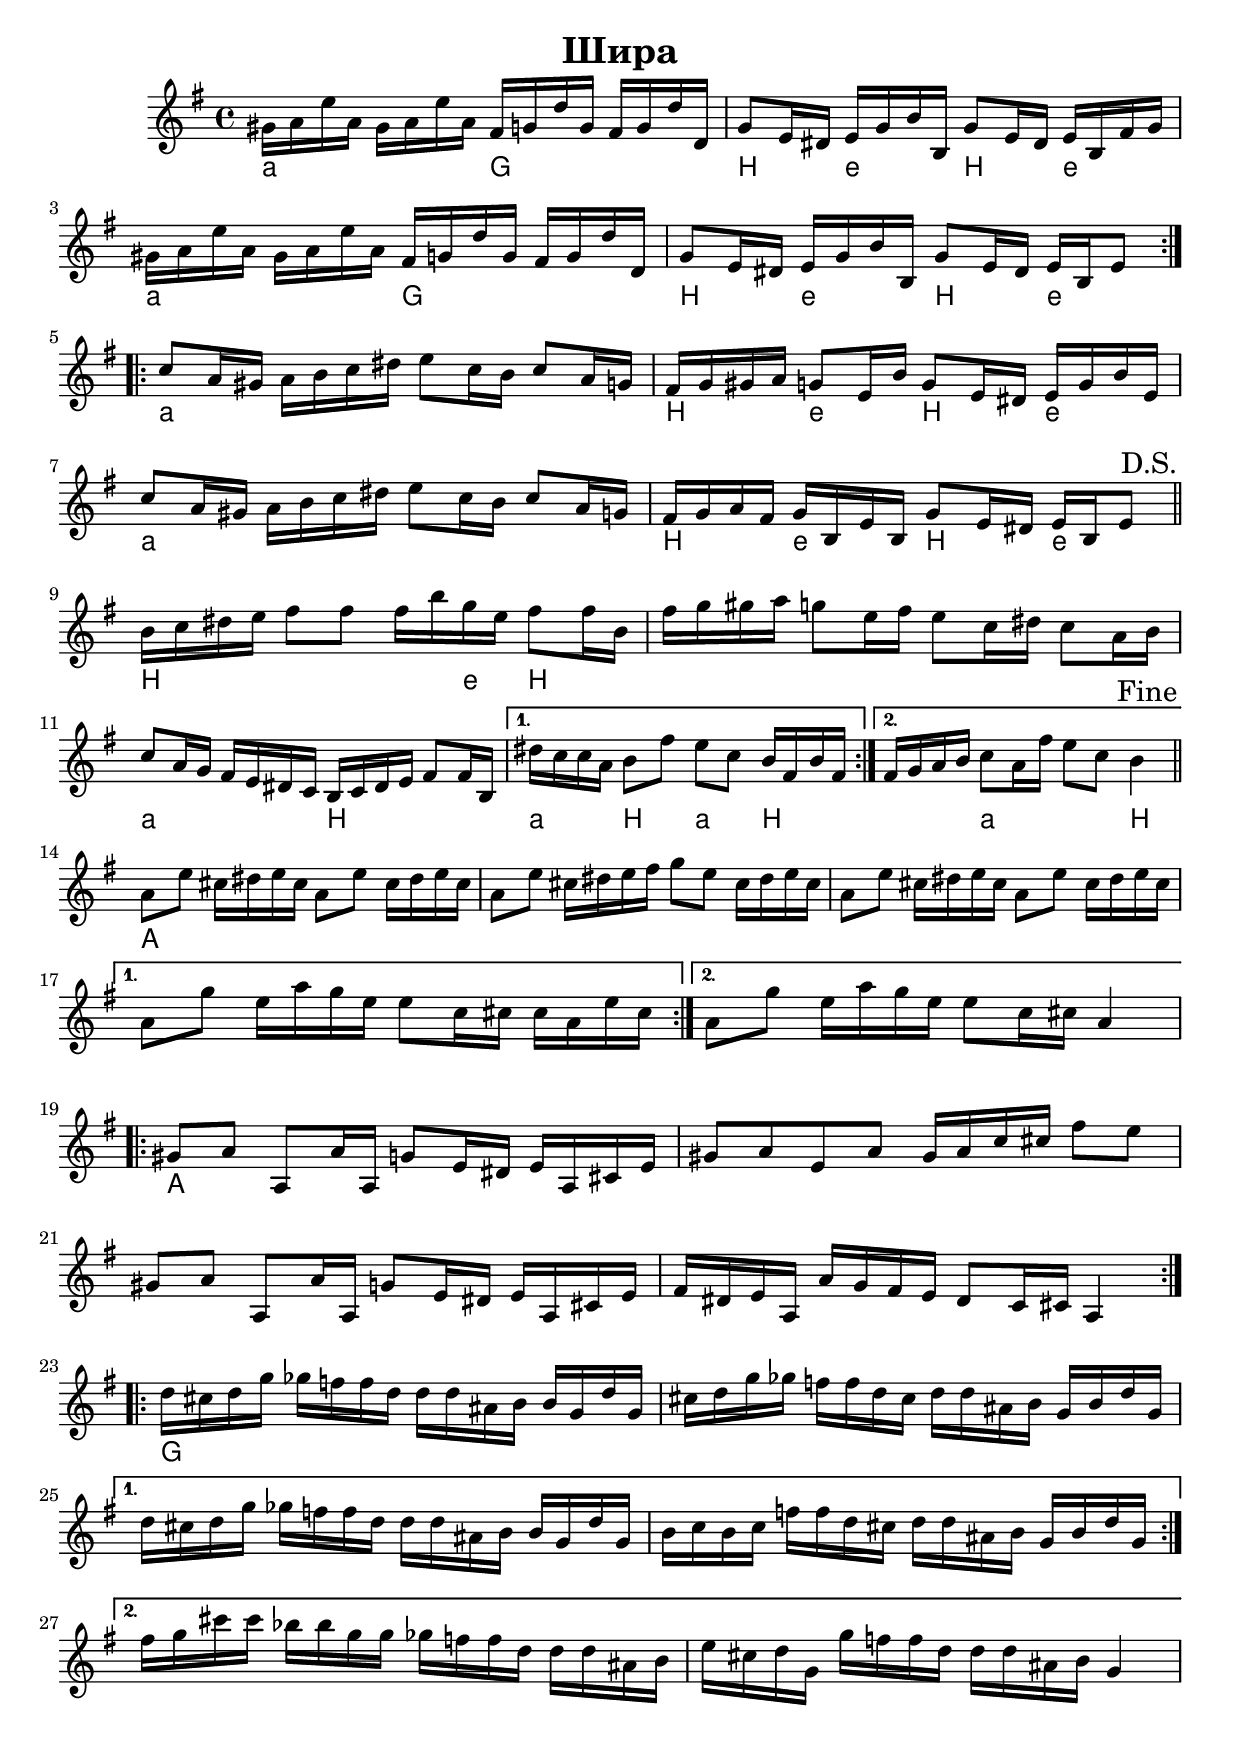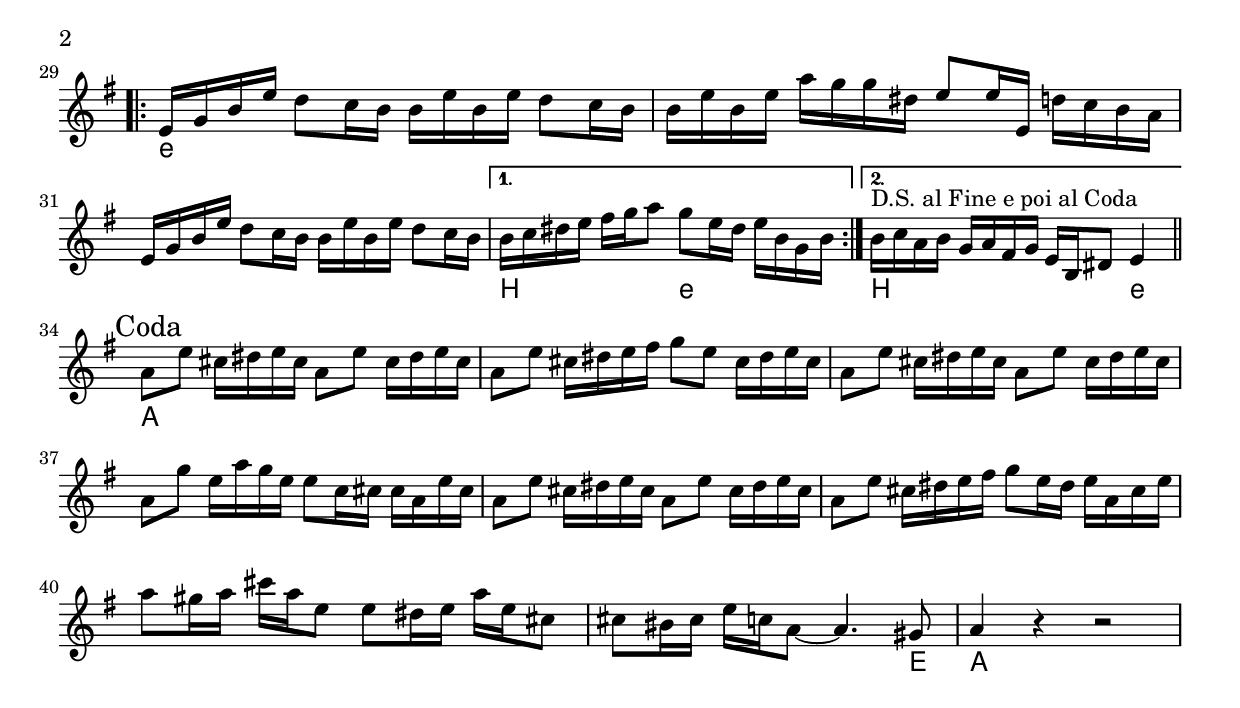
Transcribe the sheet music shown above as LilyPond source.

\version "2.16.2"
\include "deutsch.ly"

i = \relative c''{
  ais16 h fis' h,   ais h fis' h,   gis a e' a,   gis a e' e, |
  a8 fis16 eis   fis a cis cis,   a'8 fis16 eis   fis cis gis' a |

  ais16 h fis' h,   ais h fis' h,   gis a e' a,   gis a e' e, |
  a8 fis16 eis   fis a cis cis,   a'8 fis16 eis   fis cis fis8 |
}

iChords = \chordmode {
  h2:m a2 |
  cis4 fis4:m cis4 fis4:m |
  h2:m a2 |
  cis4 fis4:m cis4 fis4:m |
}

%******************************************************************************
iiPartI = \relative c'' {
  d8 h16 ais   h cis d eis   fis8 d16 cis   d8 h16 a |
}
iiPartII = \relative c'' {
  gis16 a ais h   a8 fis16 cis'   a8 fis16 eis   fis a cis fis,|
}
iiPartIII = \relative c'' {
  gis16 a h gis   a cis, fis cis   a'8 fis16 eis   fis cis fis8
}
ii = {
  \iiPartI \iiPartII \iiPartI \iiPartIII
}
iiChords = \chordmode {
  h2:m s2 |
  cis4 fis4:m cis4 fis4:m |
  h2:m s2 |
  cis4 fis4:m cis4 fis4:m |
}
%******************************************************************************
iii =  \relative c'' {
  cis16 d eis fis   gis8 gis8   gis16 cis a fis   gis8 gis16 cis, |
  gis'16 a ais h   a8 fis16 gis   fis8 d16 eis   d8 h16 cis |
  d8 h16 a   gis fis eis d   cis d eis fis   gis8 gis16 cis, |
}
iiiVoltaI = \relative c'' {
  eis16 d d h   cis8 gis'   fis8 d   cis16 gis cis gis |
}
iiiVoltaII = \relative c'' {
  gis16 a h cis   d8 h16 gis'   fis8 d   cis4 |
}
iiiChords = \chordmode {
  cis2 s8 fis8:m cis4 |
  cis4 s4 s2 |
  h2:m cis2 |
}
iiiVoltaIChords = \chordmode {
  h4:m cis4 h4:m cis4 |
}
iiiVoltaIIChords = \chordmode {
  cis4 h4:m s4 cis4 |
}
%******************************************************************************
ivPartI = \relative c'' {
  h8 fis'8    dis16 eis fis dis   h8 fis'8   dis16 eis fis dis |
}
ivPartII = \relative c'' {
  h8 fis'8   dis16 eis fis gis   a8 fis   dis16 eis fis dis |
}
iv = {
  \ivPartI \ivPartII \ivPartI
}
ivVoltaI = \relative c'' {
  h8 a'   fis16 h a fis   fis8 d16 dis   dis h fis' dis |
}
ivVoltaII = \relative c'' {
  h8 a'   fis16 h a fis   fis8 d16 dis   h4 |
}
ivChords = \chordmode {
  h4 s4 s2 |
  s1 |
  s1 |
}
ivVoltaIChords = \chordmode {
  s1 |
}
ivVoltaIIChords = \chordmode {
  s1 |
}
%******************************************************************************
vPartI = \relative c'' {
  ais8 h   h, h'16 h,   a'8 fis16 eis   fis h, dis fis |
}
vPartII = \relative c'' {
  ais8 h   fis h   ais16 h d dis   gis8 fis |
}
vPartIII = \relative c'' {
  gis16 eis fis h,   h'16 a gis fis   eis8 d16 dis  h4 |
}
v = {
  \vPartI \vPartII \vPartI \vPartIII
}

vChords = \chordmode {
  h4 s4 s2 |
  s1 |
  s1 |
  s1 |
}
%******************************************************************************
viPartI = \relative c'' {
  e16 dis e a   as g g e   e e his cis   cis a e' a, |
}
viPartII = \relative c'' {
  dis16 e a as   g g e dis   e e his cis   a cis e a, |
}
viPartIII = \relative c'' {
  cis16 d cis d   g g e dis   e e his cis   a cis e a, |
}
viPartIV = \relative c''' {
  gis16 a dis dis   c c a a   as g g e    e e his cis |
  fis16 dis e a,   a' g g e   e e his cis a4 |
}
vi = {
  \viPartI \viPartII
}
viVoltaI = {
  \viPartI \viPartIII
}
viVoltaII = {
  \viPartIV
}
viChords = \chordmode {
  a2 s2 |
  s1 |
}
viVoltaIChords = \chordmode {
  s1 |
  s1 |
}
viVoltaIIChords = \chordmode {
  s1 |
  s1 |
}
%******************************************************************************
viiPartI = \relative c' {
  fis16 a cis fis   e8 d16 cis   cis16 fis cis fis   e8 d16 cis |
}
viiPartII = \relative c'' {
  cis16 fis cis fis   h a a eis   fis8 fis16 fis,   e' d cis h |
}
vii = {
  \viiPartI \viiPartII \viiPartI
}
viiVoltaI = \relative c'' {
  cis16 d eis fis   gis a h8   a8 fis16 eis   fis cis a cis |
}
viiVoltaII = \relative c'' {
  cis16 ^ "D.S. al Fine e poi al Coda" d h cis   a h gis a   fis cis eis8   fis4 |
}
viiChords = \chordmode {
  fis2:m s2 |
  s1 |
  s1 |
}
viiVoltaIChords = \chordmode {
  cis2 fis2:m |
}
viiVoltaIIChords = \chordmode {
  cis2. fis4:m |
}
%******************************************************************************

viii = \relative c'' {
  h8 fis'   dis16 eis fis dis   h8 fis'   dis16 eis fis dis
  h8 fis'   dis16 eis fis gis   a8 fis16 eis   fis h, dis fis |
  h8 ais16 h   dis h fis8   fis8 eis16 fis   h fis dis8 |
  dis8 cisis16 dis   fis d h8 ~ h4. ais8 | h4 r4 r2 |
}
viiiChords = \chordmode {
  h2 s2 |
  s1 |
  s1 |
  s1 |
  s1 |
  s1 |
  s1 |
  h2.. fis8 |
  h2 s2 |
}

sziraMelody =  {
  \key fis \minor

  \repeat volta 2 { \i }
  \break

  \repeat volta 2 {
    \ii
    \bar "||"
    \once \override Score.RehearsalMark #'break-visibility = #begin-of-line-invisible
    \once \override Score.RehearsalMark #'self-alignment-X = #right
    \mark "D.S."
  }
  \break

  \repeat volta 2 {
    \iii
  } \alternative {
    { \iiiVoltaI }
    {
      \iiiVoltaII
      \bar "||"
      \once \override Score.RehearsalMark #'break-visibility = #begin-of-line-invisible
      \once \override Score.RehearsalMark #'self-alignment-X = #right
      \mark "Fine"
  }
  }
  \break

  \repeat volta 2 {
    \iv
  } \alternative {
    { \ivVoltaI } { \ivVoltaII }
    \bar "||"
  }
  \break

  \repeat volta 2 {
    \v
  }
  \break

  \repeat volta 2 {
    \vi
  } \alternative {
    { \viVoltaI } { \viVoltaII }
  }
  \break

  \repeat volta 2 {
    \once \override Score.RehearsalMark #'break-visibility = #begin-of-line-invisible
    \vii
  } \alternative {
    { \viiVoltaI }
    {
      \viiVoltaII
      \bar "||"
    }
  }
  \break

  %\once \override Score.RehearsalMark #'break-visibility = #begin-of-line-invisible
  \once \override Score.RehearsalMark #'self-alignment-X = #left
  \mark  "Coda"
  \iv \ivVoltaI
  \viii
  \break

}

sziraChords = {
  \germanChords
  \set chordNameLowercaseMinor = ##t
  \set chordChanges = ##t

  \iChords
  \iiChords
  \iiiChords \iiiVoltaIChords \iiiVoltaIIChords
  \ivChords \ivVoltaIChords \ivVoltaIIChords
  \vChords
  \viChords \viVoltaIChords \viVoltaIIChords
  \viiChords \viiVoltaIChords \viiVoltaIIChords
  \viiiChords

}
\header { title = "Шира"}
\score {
  <<
    \new Staff \transpose a g \sziraMelody
    \new ChordNames \transpose a g \sziraChords
  >>
  \layout{}
}
